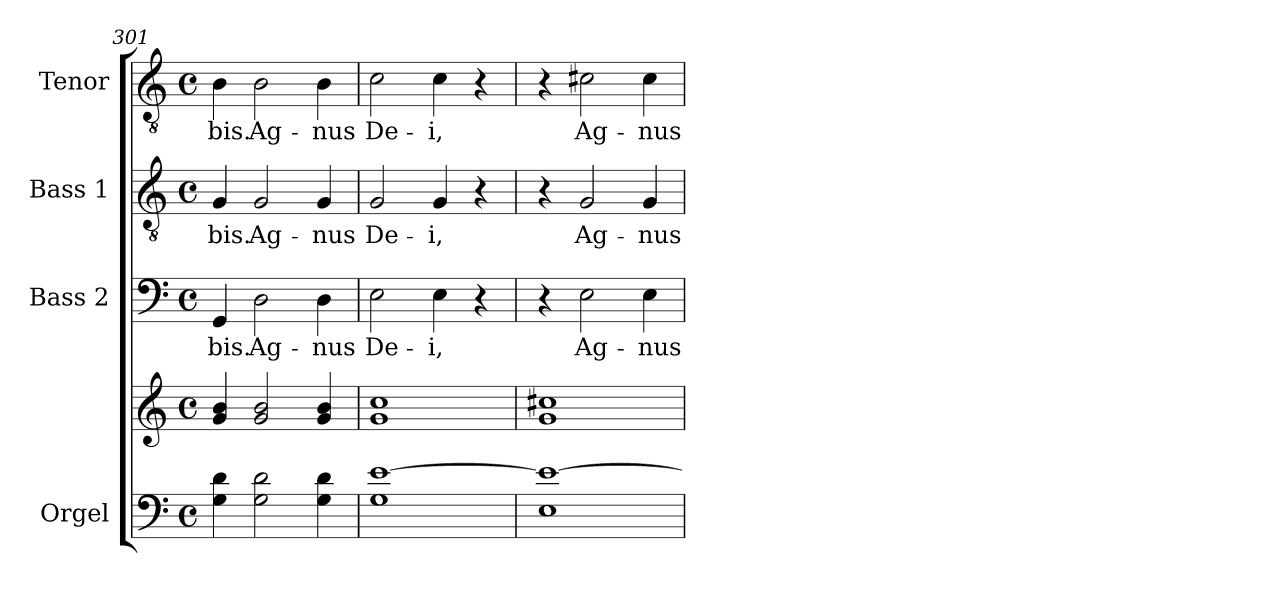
**kern	**kern	**kern	**text	**kern	**text	**kern	**text
*part4	*part4	*part3	*part3	*part2	*part2	*part1	*part1
*staff5	*staff4	*staff3	*staff3	*staff2	*staff2	*staff1	*staff1
*I"Orgel	*	*I"Bass 2	*	*I"Bass 1	*	*I"Tenor	*
*I'Org.	*	*I'B. 2	*	*I'B. 1	*	*I'T.	*
*clefF4	*clefG2	*clefF4	*	*clefGv2	*	*clefGv2	*
*k[]	*k[]	*k[]	*	*k[]	*	*k[]	*
*C:	*C:	*C:	*	*C:	*	*C:	*
*M4/4	*M4/4	*M4/4	*	*M4/4	*	*M4/4	*
*met(c)	*met(c)	*met(c)	*	*met(c)	*	*met(c)	*
=301	=301	=301	=301	=301	=301	=301	=301
!	!	!	!LO:LY:b	!	!LO:LY:b	!	!LO:LY:b
4G\ 4d\	4g/ 4b/	4GG/	-bis.	4G/	-bis.	4B\	-bis.
!	!	!	!LO:LY:b	!	!LO:LY:b	!	!LO:LY:b
2G\ 2d\	2g/ 2b/	2D\	Ag-	2G/	Ag-	2B\	Ag-
!	!	!	!LO:LY:b	!	!LO:LY:b	!	!LO:LY:b
4G\ 4d\	4g/ 4b/	4D\	-nus	4G/	-nus	4B\	-nus
=302	=302	=302	=302	=302	=302	=302	=302
!	!	!	!LO:LY:b	!	!LO:LY:b	!	!LO:LY:b
1G [1e	1g 1cc	2E\	De-	2G/	De-	2c\	De-
!	!	!	!LO:LY:b	!	!LO:LY:b	!	!LO:LY:b
.	.	4E\	-i,	4G/	-i,	4c\	-i,
.	.	4r	.	4r	.	4r	.
=303	=303	=303	=303	=303	=303	=303	=303
1E 1e_	1g 1cc#X	4r	.	4r	.	4r	.
!	!	!	!LO:LY:b	!	!LO:LY:b	!	!LO:LY:b
.	.	2E\	Ag-	2G/	Ag-	2c#X\	Ag-
!	!	!	!LO:LY:b	!	!LO:LY:b	!	!LO:LY:b
.	.	4E\	-nus	4G/	-nus	4c#\	-nus
=	=	=	=	=	=	=	=
*-	*-	*-	*-	*-	*-	*-	*-
